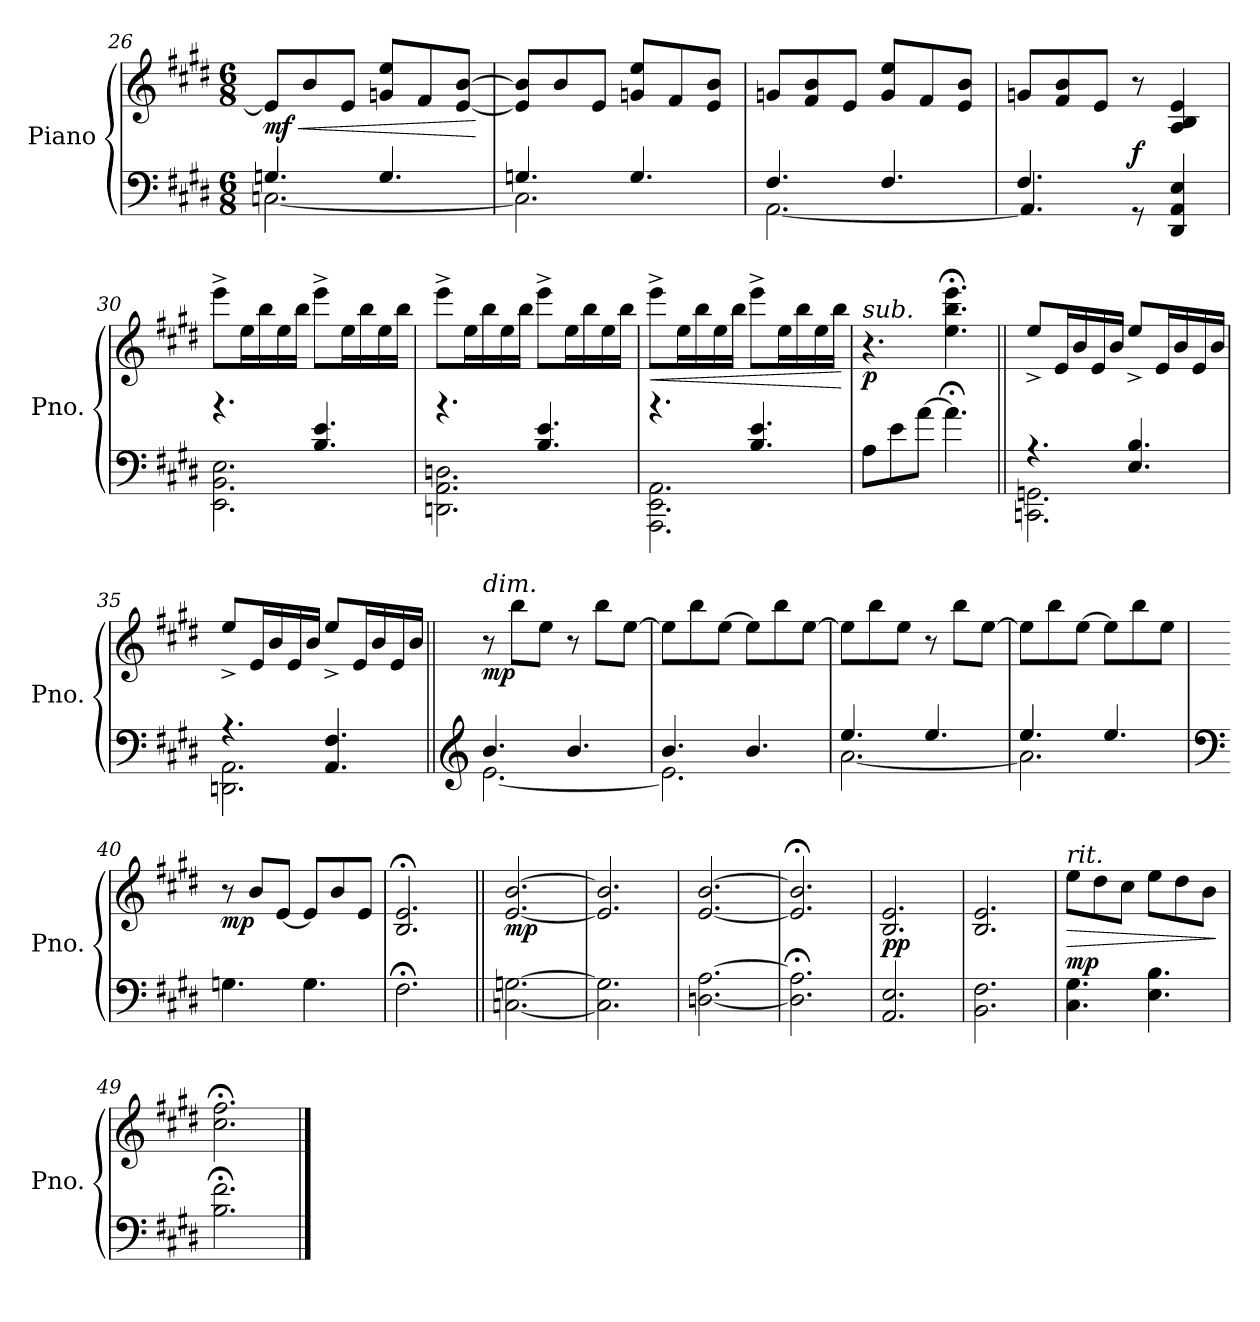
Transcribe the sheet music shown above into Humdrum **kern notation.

**kern	**kern	**dynam
*part1	*part1	*part1
*staff2	*staff1	*staff1/2
*I"Piano	*	*
*I'Pno.	*	*
*clefF4	*clefG2	*
*k[f#c#g#d#]	*k[f#c#g#d#]	*
*M6/8	*M6/8	*
=26	=26	=26
*^	*	*
!	!	!	!LO:HP:b
!	!	!	!LO:DY:n=1:b
4.Gn/	[2.Cn\	8e/L]	< mf
.	.	8b/	.
.	.	8e/J	.
4.G/	.	8gn/ 8ee/L	.
.	.	8f#/	.
.	.	[8e/ [8b/J	.
*v	*v	*	*
.	.	[
=27	=27	=27
*^	*	*
4.Gn/	2.C\]	8e/] 8b/]L	.
.	.	8b/	.
.	.	8e/J	.
4.G/	.	8gn/ 8ee/L	.
.	.	8f#/	.
.	.	8e/ 8b/J	.
=28	=28	=28	=28
4.F#/	[2.AA\	8gn/L	.
.	.	8f#/ 8b/	.
.	.	8e/J	.
4.F#/	.	8g/ 8ee/L	.
.	.	8f#/	.
.	.	8e/ 8b/J	.
=29	=29	=29	=29
4.F#/	4.AA/]	8gn/L	.
.	.	8f#/ 8b/	.
.	.	8e/J	.
!	!	!	!LO:DY:a=2
8rGG	4.ryy	8r	f
4DD#/ 4AA/ 4E/	.	4A/ 4B/ 4e/	.
!!LO:PB:g=z
=30	=30	=30	=30
2.EE\ 2.BB\ 2.E\	4.rb	8eee^\L	.
.	.	16ee\L	.
.	.	16bb\	.
.	.	16ee\	.
.	.	16bb\JJ	.
.	4.B/ 4.e/	8eee^\L	.
.	.	16ee\L	.
.	.	16bb\	.
.	.	16ee\	.
.	.	16bb\JJ	.
=31	=31	=31	=31
2.DDn\ 2.AA\ 2.Dn\	4.rb	8eee^\L	.
.	.	16ee\L	.
.	.	16bb\	.
.	.	16ee\	.
.	.	16bb\JJ	.
.	4.B/ 4.e/	8eee^\L	.
.	.	16ee\L	.
.	.	16bb\	.
.	.	16ee\	.
.	.	16bb\JJ	.
=32	=32	=32	=32
!	!	!	!LO:HP:b
2.AAA\ 2.EE\ 2.AA\	4.rb	8eee^\L	<
.	.	16ee\L	.
.	.	16bb\	.
.	.	16ee\	.
.	.	16bb\JJ	.
.	4.B/ 4.e/	8eee^\L	.
.	.	16ee\L	.
.	.	16bb\	.
.	.	16ee\	.
.	.	16bb\JJ	.
*v	*v	*	*
.	.	[
=33	=33	=33
!	!LO:TX:a:i:t=sub.	!
!	!	!LO:DY:b
8A\L	4.r	p
8e\	.	.
[8a\J	.	.
4.a;<\]	4.ee\;< 4.bb\;< 4.eee\;<	.
!!LO:LB:g=z
=34||	=34||	=34||
*^	*	*
4.r	2.CCn\ 2.GGn\	8ee^/L	.
.	.	16e/L	.
.	.	16b/	.
.	.	16e/	.
.	.	16b/JJ	.
4.E/ 4.B/	.	8ee^/L	.
.	.	16e/L	.
.	.	16b/	.
.	.	16e/	.
.	.	16b/JJ	.
=35	=35	=35	=35
4.r	2.DDn\ 2.AA\	8ee^/L	.
.	.	16e/L	.
.	.	16b/	.
.	.	16e/	.
.	.	16b/JJ	.
4.AA/ 4.F#/	.	8ee^/L	.
.	.	16e/L	.
.	.	16b/	.
.	.	16e/	.
.	.	16b/JJ	.
=36||	=36||	=36||	=36||
*clefG2	*	*	*
!	!	!LO:TX:a:i:t=dim.	!
!	!	!	!LO:DY:b
4.b/	[2.e\	8r	mp
.	.	8bb\L	.
.	.	8ee\J	.
4.b/	.	8r	.
.	.	8bb\L	.
.	.	[8ee\J	.
=37	=37	=37	=37
4.b/	2.e\]	8ee\L]	.
.	.	8bb\	.
.	.	[8ee\J	.
4.b/	.	8ee\L]	.
.	.	8bb\	.
.	.	[8ee\J	.
=38	=38	=38	=38
4.ee/	[2.a\	8ee\L]	.
.	.	8bb\	.
.	.	8ee\J	.
4.ee/	.	8r	.
.	.	8bb\L	.
.	.	[8ee\J	.
!!LO:LB:g=z
=39	=39	=39	=39
4.ee/	2.a\]	8ee\L]	.
.	.	8bb\	.
.	.	[8ee\J	.
4.ee/	.	8ee\L]	.
.	.	8bb\	.
.	.	8ee\J	.
*v	*v	*	*
=40	=40	=40
*clefF4	*	*
!	!	!LO:DY:b
4.Gn\	8r	mp
.	8b/L	.
.	[8e/J	.
4.G\	8e/L]	.
.	8b/	.
.	8e/J	.
=41	=41	=41
2.F#;<\	2.B/;< 2.e/;<	.
=42||	=42||	=42||
!	!	!LO:DY:b
[2.Cn\ [2.Gn\	[2.e/ [2.b/	mp
=43	=43	=43
2.C\] 2.G\]	2.e/] 2.b/]	.
=44	=44	=44
[2.Dn\ [2.A\	[2.e/ [2.b/	.
=45	=45	=45
2.D\];< 2.A\];<	2.e/];< 2.b/];<	.
=46	=46	=46
!	!	!LO:DY:a=2
2.AA/ 2.E/	2.B/ 2.e/	pp
=47	=47	=47
2.BB\ 2.F#\	2.B/ 2.e/	.
=48	=48	=48
!	!LO:TX:a:i:t=rit.	!
!	!	!LO:HP:b
!	!	!LO:DY:n=1:a=2
4.C#\ 4.G#\	8ee\L	> mp
.	8dd#\	.
.	8cc#\J	.
4.E\ 4.B\	8ee\L	.
.	8dd#\	.
.	8b\J	.
.	.	]
!!LO:LB:g=z
=49	=49	=49
2.B\;< 2.f#\;<	2.cc#\;< 2.ff#\;<	.
==	==	==
*-	*-	*-
